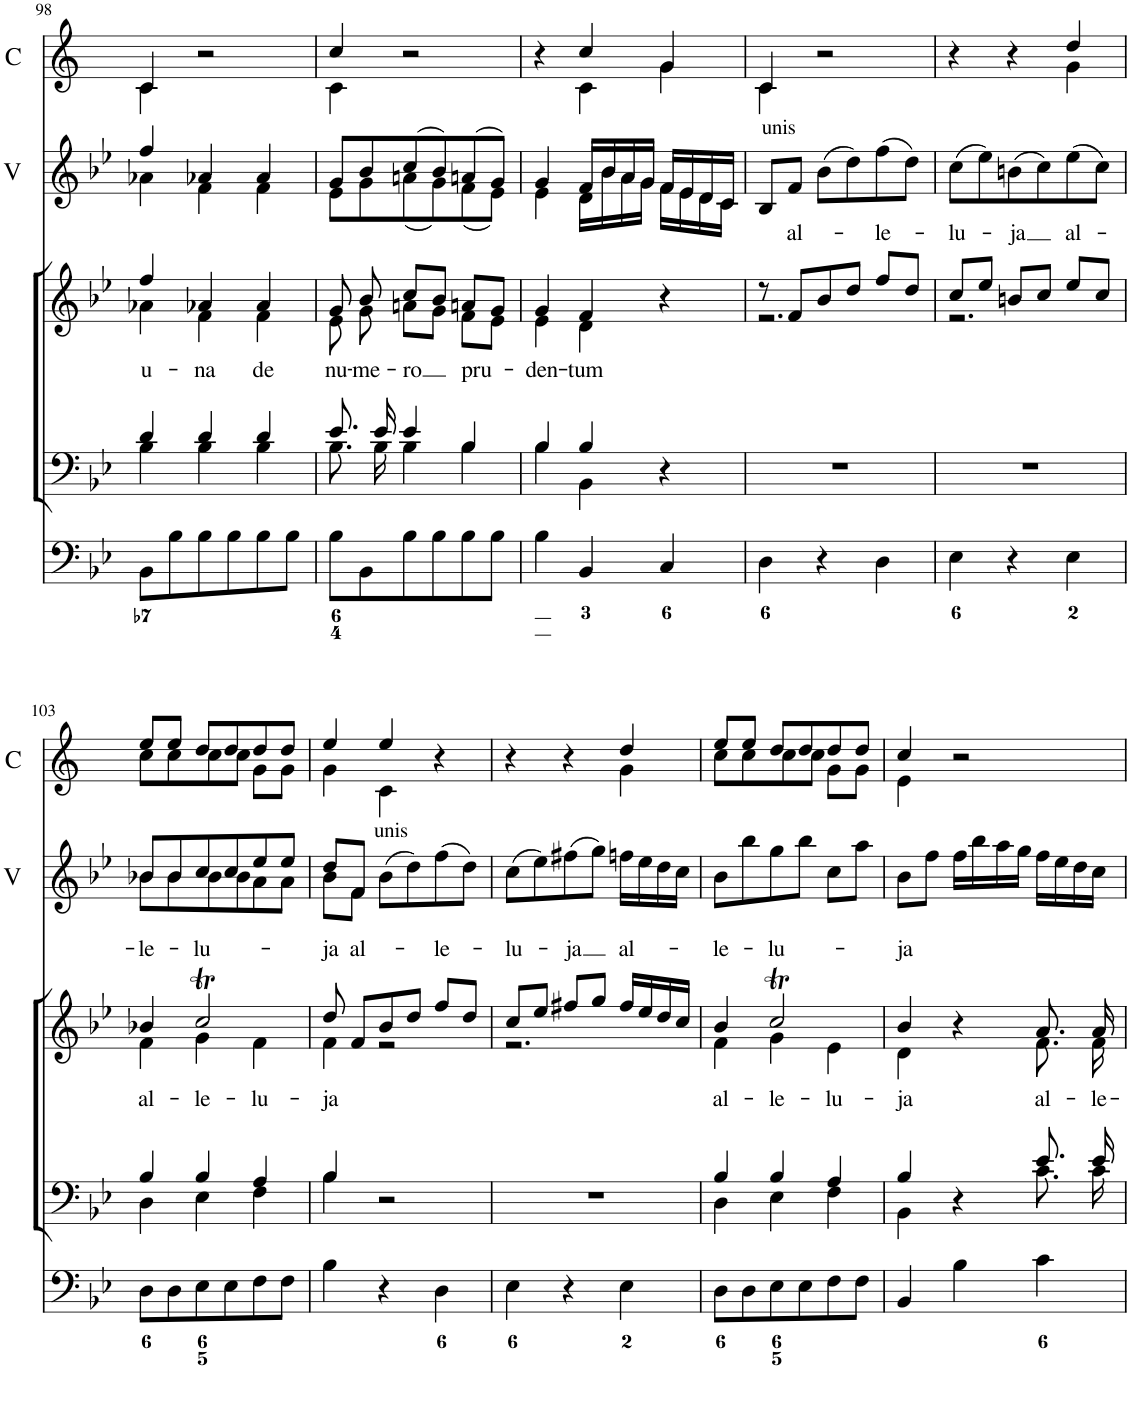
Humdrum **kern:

**kern	**kern	**kern	**text	**kern	**kern	**kern	**kern
*part7	*part6	*part5	*part5	*part4	*part3	*part2	*part1
*staff7	*staff6	*staff5	*staff5	*staff4	*staff3	*staff2	*staff1
*I"Organ	*I"Voice	*I"Voice	*	*I"Violin	*I"Violin	*I"2 Violini	*I"Clarini in Bb
*	*	*	*	*I'Vln.	*I'Vln.	*I'V	*I'C
!!LO:PB:g=z
*clefF4	*clefF4	*clefG2	*	*clefG2	*clefG2	*clefG2	*clefG2
*	*	*	*	*	*	*	*Trd1c2
*k[b-e-]	*k[b-e-]	*k[b-e-]	*	*k[b-e-]	*k[b-e-]	*k[b-e-]	*k[]
*M3/4	*M3/4	*M3/4	*	*M3/4	*M3/4	*M3/4	*M3/4
=98	=98	=98	=98	=98	=98	=98	=98
*	*^	*^	*	*	*	*	*
!	!	!	!	!	!LO:LY:b	!	!	!	!
*	*	*	*	*	*	*	*	*^	*^
8BB-\L	4d/	4B-\	4ff/	4a-X\	u-	4a-X	4ff	4ff/	4a-X\	4c/	4c\
8B-\	.	.	.	.	.	.	.	.	.	.	.
!	!	!	!	!	!LO:LY:b	!	!	!	!	!	!
8B-\	4d/	4B-\	4a-X/	4f\	-na	4f	4a-X	4a-X/	4f\	2r	2ryy
8B-\	.	.	.	.	.	.	.	.	.	.	.
!	!	!	!	!	!LO:LY:b	!	!	!	!	!	!
8B-\	4d/	4B-\	4a-/	4f\	de	4f	4a-	4a-/	4f\	.	.
8B-\J	.	.	.	.	.	.	.	.	.	.	.
=99	=99	=99	=99	=99	=99	=99	=99	=99	=99	=99	=99
!	!	!	!	!	!LO:LY:b	!	!	!	!	!	!
8B-\L	8.e-/L	8.B-\L	8g/	8e-\	nu-	8e-	8g	8g/L	8e-\L	4cc/	4c\
!	!	!	!	!	!LO:LY:b	!	!	!	!	!	!
8BB-\	.	.	8b-/	8g\	-me-	8g	8b-	8b-/	8g\	.	.
.	16e-/Jk	16B-\Jk	.	.	.	.	.	.	.	.	.
!	!	!	!	!	!LO:LY:b	!	!	!	!	!	!
8B-\	4e-/	4B-\	8cc/L	8an\L	-ro	(8an	(8cc	(8cc/	(8an\	2r	2ryy
8B-\	.	.	8b-/J	8g\J	.	8g)	8b-)	8b-/)	8g\)	.	.
!	!	!	!	!	!LO:LY:b	!	!	!	!	!	!
8B-\	4B-/	4B-\	8an/L	8f\L	pru-	(8f	(8an	(8an/	(8f\	.	.
8B-\J	.	.	8g/J	8e-\J	.	8e-)	8g)	8g/J)	8e-\J)	.	.
=100	=100	=100	=100	=100	=100	=100	=100	=100	=100	=100	=100
!	!	!	!	!	!LO:LY:b	!	!	!	!	!	!
4B-\	4B-/	4B-\	4g/	4e-\	-den-	4e-	4g	4g/	4e-\	4r	4ryy
!	!	!	!	!	!LO:LY:b	!	!	!	!	!	!
4BB-/	4B-/	4BB-\	4f/	4d\	-tum	16d	16f	16f/LL	16d\LL	4cc/	4c\
.	.	.	.	.	.	16b-	16b-	16b-/	16b-\	.	.
.	.	.	.	.	.	16a	16a	16a/	16a\	.	.
.	.	.	.	.	.	16g	16g	16g/JJ	16g\JJ	.	.
4C/	4r	4ryy	4r	4ryy	.	16f	16f	16f/LL	16f\LL	4g/	4g\
.	.	.	.	.	.	16e-	16e-	16e-/	16e-\	.	.
.	.	.	.	.	.	16d	16d	16d/	16d\	.	.
.	.	.	.	.	.	16c	16c	16c/JJ	16c\JJ	.	.
*	*v	*v	*	*	*	*	*	*	*	*	*
=101	=101	=101	=101	=101	=101	=101	=101	=101	=101	=101
!	!	!	!	!	!	!	!LO:TX:a:t=unis	!	!	!
!	!	!	!	!	!	!LO:TX:a:t=unis	!	!	!	!
!	!	!	!	!	!LO:TX:a:t=unis	!	!	!	!	!
*	*	*	*	*	*	*	*v	*v	*	*
4D\	2.r	8r	2.r	.	8B-	8B-	8B-/L	4c/	4c\
!	!	!	!	!LO:LY:a	!	!	!	!	!
.	.	8f/L	.	al-	8f	8f	8f/J	.	.
4r	.	8b-/	.	.	(8b-	(8b-	(8b-\L	2r	2ryy
.	.	8dd/J	.	.	8dd)	8dd)	8dd\)	.	.
!	!	!	!	!LO:LY:a	!	!	!	!	!
4D\	.	8ff/L	.	-le-	(8ff	(8ff	(8ff\	.	.
.	.	8dd/J	.	.	8dd)	8dd)	8dd\J)	.	.
=102	=102	=102	=102	=102	=102	=102	=102	=102	=102
!	!	!	!	!LO:LY:a	!	!	!	!	!
4E-\	2.r	8cc/L	2.r	-lu-	(8cc	(8cc	(8cc\L	4r	2ryy
.	.	8ee-/J	.	.	8ee-)	8ee-)	8ee-\)	.	.
!	!	!	!	!LO:LY:a	!	!	!	!	!
4r	.	8bn/L	.	-ja	(8bn	(8bn	(8bn\	4r	.
.	.	8cc/J	.	.	8cc)	8cc)	8cc\)	.	.
!	!	!	!	!LO:LY:a	!	!	!	!	!
4E-\	.	8ee-/L	.	al-	(8ee-	(8ee-	(8ee-\	4dd/	4g\
.	.	8cc/J	.	.	8cc)	8cc)	8cc\J)	.	.
!!LO:LB:g=z	!!
=103	=103	=103	=103	=103	=103	=103	=103	=103	=103
*	*^	*	*	*	*	*	*	*	*
!	!	!	!	!	!LO:LY:a	!	!	!	!	!
!	!	!	!	!	!LO:LY:b	!	!	!	!	!
*	*	*	*	*	*	*	*	*^	*	*
8D\L	4B-/	4D\	4b-X/	4f\	al-	8b-	8b-X	8b-X/L	8b-\L	8ee/L	8cc\L
8D\	.	.	.	.	.	8b-	8b-	8b-/	8b-\	8ee/J	8cc\
!	!	!	!	!	!LO:LY:a	!	!	!	!	!	!
!	!	!	!	!	!LO:LY:b	!	!	!	!	!	!
8E-\	4B-/	4E-\	2ccT/	4g\	-le-	8b-	8cc	8cc/	8b-\	8dd/L	8cc\
8E-\	.	.	.	.	.	8b-	8cc	8cc/	8b-\	8dd/	8cc\J
!	!	!	!	!	!LO:LY:b	!	!	!	!	!	!
8F\	4A/	4F\	.	4f\	-lu-	8a	8ee-	8ee-/	8a\	8dd/	8g\L
8F\J	.	.	.	.	.	8a	8ee-	8ee-/J	8a\J	8dd/J	8g\J
=104	=104	=104	=104	=104	=104	=104	=104	=104	=104	=104	=104
!	!	!	!	!	!LO:LY:a	!	!	!	!	!	!
!	!	!	!	!	!LO:LY:b	!	!	!	!	!	!
4B-\	4B-/	4B-\	8dd/	4f\	-ja	8b-	8dd	8dd/L	8b-\L	4ee/	4g\
!	!	!	!	!	!LO:LY:a	!	!	!	!	!	!
.	.	.	8f/L	.	al-	8f	8f	8f/J	8f\J	.	.
!	!	!	!	!	!	!	!	!LO:TX:a:t=unis	!	!	!
!	!	!	!	!	!	!	!LO:TX:a:t=unis	!	!	!	!
!	!	!	!	!	!	!LO:TX:a:t=unis	!	!	!	!	!
4r	2r	2ryy	8b-/	2r	.	(8b-L	(8b-L	(8b-\L	2ryy	4ee/	4c\
.	.	.	8dd/J	.	.	8dd)	8dd)	8dd\)	.	.	.
!	!	!	!	!	!LO:LY:a	!	!	!	!	!	!
4D\	.	.	8ff/L	.	-le-	(8ff	(8ff	(8ff\	.	4r	4ryy
.	.	.	8dd/J	.	.	8ddJ)	8ddJ)	8dd\J)	.	.	.
*	*v	*v	*	*	*	*	*	*v	*v	*	*
=105	=105	=105	=105	=105	=105	=105	=105	=105	=105
!	!	!	!	!LO:LY:a	!	!	!	!	!
4E-\	2.r	8cc/L	2.r	-lu-	(8cc	(8cc	(8cc\L	4r	2ryy
.	.	8ee-/J	.	.	8ee-)	8ee-)	8ee-\)	.	.
!	!	!	!	!LO:LY:a	!	!	!	!	!
4r	.	8ff#X/L	.	-ja	(8ff#X	(8ff#X	(8ff#X\	4r	.
.	.	8gg/J	.	.	8gg)	8gg)	8gg\J)	.	.
!	!	!	!	!LO:LY:a	!	!	!	!	!
4E-\	.	16ff#/LL	.	al-	16ffn	16ffn	16ffn\LL	4dd/	4g\
.	.	16ee-/	.	.	16ee-	16ee-	16ee-\	.	.
.	.	16dd/	.	.	16dd	16dd	16dd\	.	.
.	.	16cc/JJ	.	.	16cc	16cc	16cc\JJ	.	.
=106	=106	=106	=106	=106	=106	=106	=106	=106	=106
*	*^	*	*	*	*	*	*	*	*
!	!	!	!	!	!LO:LY:a	!	!	!	!	!
!	!	!	!	!	!LO:LY:b	!	!	!	!	!
8D\L	4B-/	4D\	4b-/	4f\	al-	8b-	8b-	8b-\L	8ee/L	8cc\L
8D\	.	.	.	.	.	8bb-	8bb-	8bb-\	8ee/J	8cc\
!	!	!	!	!	!LO:LY:a	!	!	!	!	!
!	!	!	!	!	!LO:LY:b	!	!	!	!	!
8E-\	4B-/	4E-\	2ccT/	4g\	-le-	8gg	8gg	8gg\	8dd/L	8cc\
8E-\	.	.	.	.	.	8bb-	8bb-	8bb-\J	8dd/	8cc\J
!	!	!	!	!	!LO:LY:b	!	!	!	!	!
8F\	4A/	4F\	.	4e-\	-lu-	8cc	8cc	8cc\L	8dd/	8g\L
8F\J	.	.	.	.	.	8aa	8aa	8aa\J	8dd/J	8g\J
=107	=107	=107	=107	=107	=107	=107	=107	=107	=107	=107
!	!	!	!	!	!LO:LY:a	!	!	!	!	!
!	!	!	!	!	!LO:LY:b	!	!	!	!	!
4BB-/	4B-/	4BB-\	4b-/	4d\	-ja	8b-	8b-	8b-\L	4cc/	4e\
.	.	.	.	.	.	8ff	8ff	8ff\J	.	.
4B-\	4r	4ryy	4r	4ryy	.	16ff	16ff	16ff\LL	2r	2ryy
.	.	.	.	.	.	16bb-	16bb-	16bb-\	.	.
.	.	.	.	.	.	16aa	16aa	16aa\	.	.
.	.	.	.	.	.	16gg	16gg	16gg\JJ	.	.
!	!	!	!	!	!LO:LY:b	!	!	!	!	!
4c\	8.e-/L	8.c\L	8.a/	8.f\	al-	16ff	16ff	16ff\LL	.	.
.	.	.	.	.	.	16ee-	16ee-	16ee-\	.	.
.	.	.	.	.	.	16dd	16dd	16dd\	.	.
!	!	!	!	!	!LO:LY:b	!	!	!	!	!
.	16e-/Jk	16c\Jk	16a/	16f\	-le-	16cc	16cc	16cc\JJ	.	.
*	*v	*v	*	*	*	*	*	*	*v	*v
*	*	*v	*v	*	*	*	*	*
=	=	=	=	=	=	=	=
*-	*-	*-	*-	*-	*-	*-	*-
